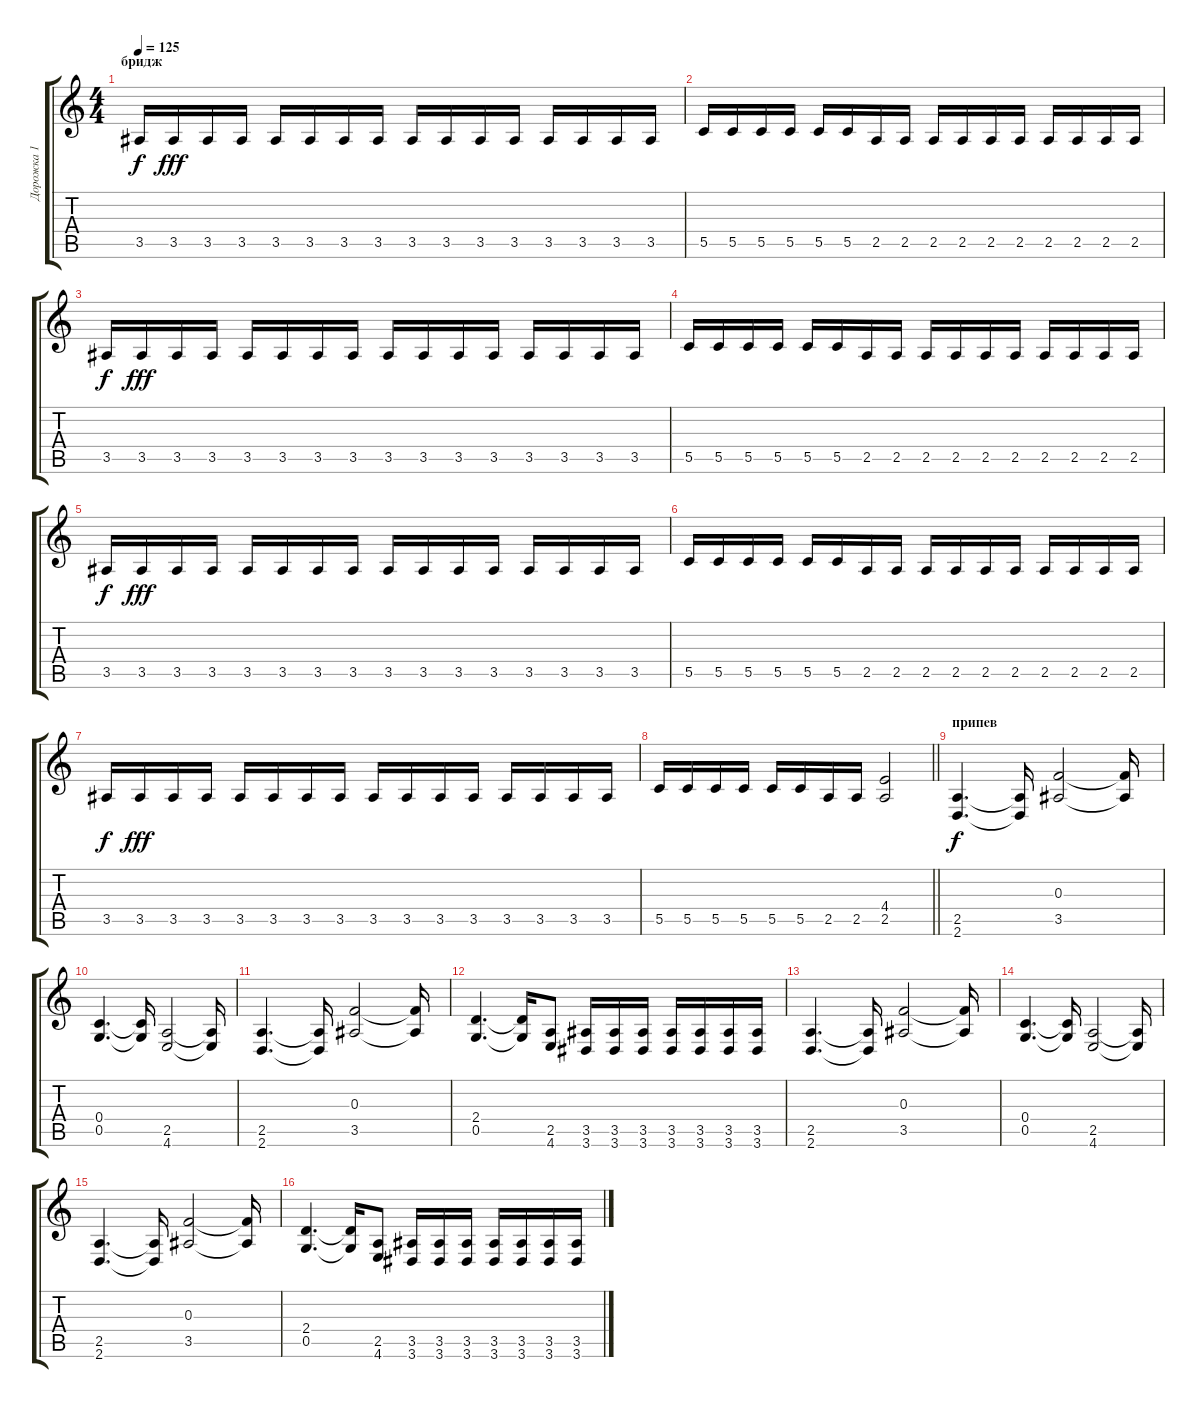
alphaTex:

\track ("Дорожка 1" "Дорожка 1") {instrument distortionguitar}
\staff {score tabs}
\tuning (D4 A3 F3 C3 G2 C2) {hide}
\ts (4 4)
\section ("" "бридж")
\tempo 125
\clef g2
\ks c
3.5.16{dy f volume 13} 3.5.16{dy fff} 3.5.16 3.5.16 3.5.16 3.5.16 3.5.16 3.5.16 3.5.16 3.5.16 3.5.16 3.5.16 3.5.16 3.5.16 3.5.16 3.5.16 |
5.5.16 5.5.16 5.5.16 5.5.16 5.5.16 5.5.16 2.5.16 2.5.16 2.5.16 2.5.16 2.5.16 2.5.16 2.5.16 2.5.16 2.5.16 2.5.16 |
3.5.16{dy f} 3.5.16{dy fff} 3.5.16 3.5.16 3.5.16 3.5.16 3.5.16 3.5.16 3.5.16 3.5.16 3.5.16 3.5.16 3.5.16 3.5.16 3.5.16 3.5.16 |
5.5.16 5.5.16 5.5.16 5.5.16 5.5.16 5.5.16 2.5.16 2.5.16 2.5.16 2.5.16 2.5.16 2.5.16 2.5.16 2.5.16 2.5.16 2.5.16 |
3.5.16{dy f} 3.5.16{dy fff} 3.5.16 3.5.16 3.5.16 3.5.16 3.5.16 3.5.16 3.5.16 3.5.16 3.5.16 3.5.16 3.5.16 3.5.16 3.5.16 3.5.16 |
5.5.16 5.5.16 5.5.16 5.5.16 5.5.16 5.5.16 2.5.16 2.5.16 2.5.16 2.5.16 2.5.16 2.5.16 2.5.16 2.5.16 2.5.16 2.5.16 |
3.5.16{dy f} 3.5.16{dy fff} 3.5.16 3.5.16 3.5.16 3.5.16 3.5.16 3.5.16 3.5.16 3.5.16 3.5.16 3.5.16 3.5.16 3.5.16 3.5.16 3.5.16 |
\barLineRight lightlight
5.5.16 5.5.16 5.5.16 5.5.16 5.5.16 5.5.16 2.5.16 2.5.16 (4.4 2.5).2 |
\section ("" "припев")
(2.5 2.6).4{d dy f} (2.5{t} 2.6{t}).16 (0.3 3.5).2 (0.3{t} 3.5{t}).16 |
(0.4 0.5).4{d} (0.4{t} 0.5{t}).16 (2.5 4.6).2 (2.5{t} 4.6{t}).16 |
(2.5 2.6).4{d} (2.5{t} 2.6{t}).16 (0.3 3.5).2 (0.3{t} 3.5{t}).16 |
(2.4 0.5).4{d} (2.4{t} 0.5{t}).16 (2.5 4.6).8 (3.5 3.6).16 (3.5 3.6).16 (3.5 3.6).16 (3.5 3.6).16 (3.5 3.6).16 (3.5 3.6).16 (3.5 3.6).16 |
(2.5 2.6).4{d} (2.5{t} 2.6{t}).16 (0.3 3.5).2 (0.3{t} 3.5{t}).16 |
(0.4 0.5).4{d} (0.4{t} 0.5{t}).16 (2.5 4.6).2 (2.5{t} 4.6{t}).16 |
(2.5 2.6).4{d} (2.5{t} 2.6{t}).16 (0.3 3.5).2 (0.3{t} 3.5{t}).16 |
(2.4 0.5).4{d} (2.4{t} 0.5{t}).16 (2.5 4.6).8 (3.5 3.6).16 (3.5 3.6).16 (3.5 3.6).16 (3.5 3.6).16 (3.5 3.6).16 (3.5 3.6).16 (3.5 3.6).16
